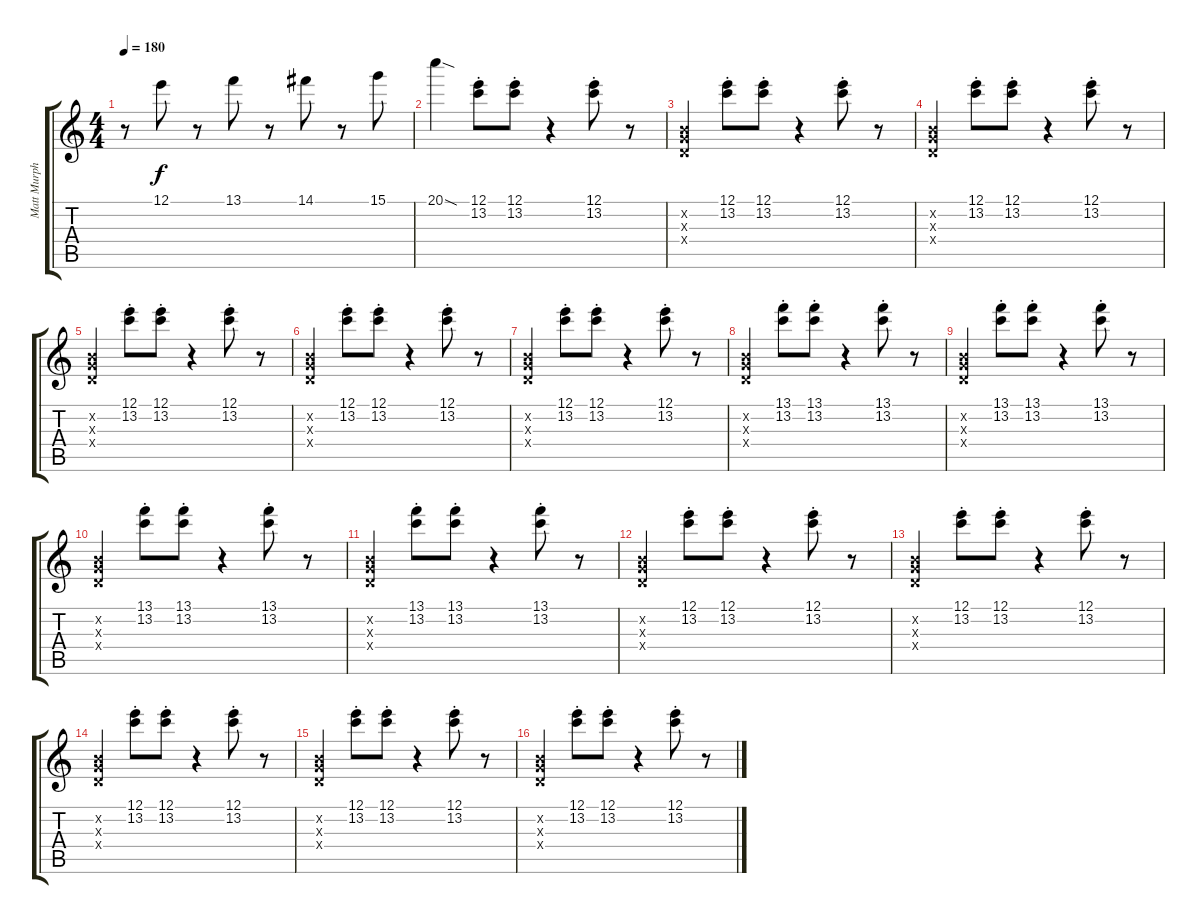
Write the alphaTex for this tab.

\track ("Matt Murphy - Guitar" "Matt Murph") {instrument electricguitarclean}
\staff {score tabs}
\tuning (E4 B3 G3 D3 A2 E2) {hide}
\ts (4 4)
\tempo 180
\clef g2
\ks c
r.8{dy f} 12.1.8 r.8 13.1.8 r.8 14.1.8 r.8 15.1.8 |
20.1{sod}.4 (12.1{st} 13.2{st}).8 (12.1{st} 13.2{st}).8 r.4 (12.1{st} 13.2{st}).8 r.8 |
(0.2{x} 0.3{x} 0.4{x}).4 (12.1{st} 13.2{st}).8 (12.1{st} 13.2{st}).8 r.4 (12.1{st} 13.2{st}).8 r.8 |
(0.2{x} 0.3{x} 0.4{x}).4 (12.1{st} 13.2{st}).8 (12.1{st} 13.2{st}).8 r.4 (12.1{st} 13.2{st}).8 r.8 |
(0.2{x} 0.3{x} 0.4{x}).4 (12.1{st} 13.2{st}).8 (12.1{st} 13.2{st}).8 r.4 (12.1{st} 13.2{st}).8 r.8 |
(0.2{x} 0.3{x} 0.4{x}).4 (12.1{st} 13.2{st}).8 (12.1{st} 13.2{st}).8 r.4 (12.1{st} 13.2{st}).8 r.8 |
(0.2{x} 0.3{x} 0.4{x}).4 (12.1{st} 13.2{st}).8 (12.1{st} 13.2{st}).8 r.4 (12.1{st} 13.2{st}).8 r.8 |
(0.2{x} 0.3{x} 0.4{x}).4 (13.1{st} 13.2{st}).8 (13.1{st} 13.2{st}).8 r.4 (13.1{st} 13.2{st}).8 r.8 |
(0.2{x} 0.3{x} 0.4{x}).4 (13.1{st} 13.2{st}).8 (13.1{st} 13.2{st}).8 r.4 (13.1{st} 13.2{st}).8 r.8 |
(0.2{x} 0.3{x} 0.4{x}).4 (13.1{st} 13.2{st}).8 (13.1{st} 13.2{st}).8 r.4 (13.1{st} 13.2{st}).8 r.8 |
(0.2{x} 0.3{x} 0.4{x}).4 (13.1{st} 13.2{st}).8 (13.1{st} 13.2{st}).8 r.4 (13.1{st} 13.2{st}).8 r.8 |
(0.2{x} 0.3{x} 0.4{x}).4 (12.1{st} 13.2{st}).8 (12.1{st} 13.2{st}).8 r.4 (12.1{st} 13.2{st}).8 r.8 |
(0.2{x} 0.3{x} 0.4{x}).4 (12.1{st} 13.2{st}).8 (12.1{st} 13.2{st}).8 r.4 (12.1{st} 13.2{st}).8 r.8 |
(0.2{x} 0.3{x} 0.4{x}).4 (12.1{st} 13.2{st}).8 (12.1{st} 13.2{st}).8 r.4 (12.1{st} 13.2{st}).8 r.8 |
(0.2{x} 0.3{x} 0.4{x}).4 (12.1{st} 13.2{st}).8 (12.1{st} 13.2{st}).8 r.4 (12.1{st} 13.2{st}).8 r.8 |
(0.2{x} 0.3{x} 0.4{x}).4 (12.1{st} 13.2{st}).8 (12.1{st} 13.2{st}).8 r.4 (12.1{st} 13.2{st}).8 r.8
